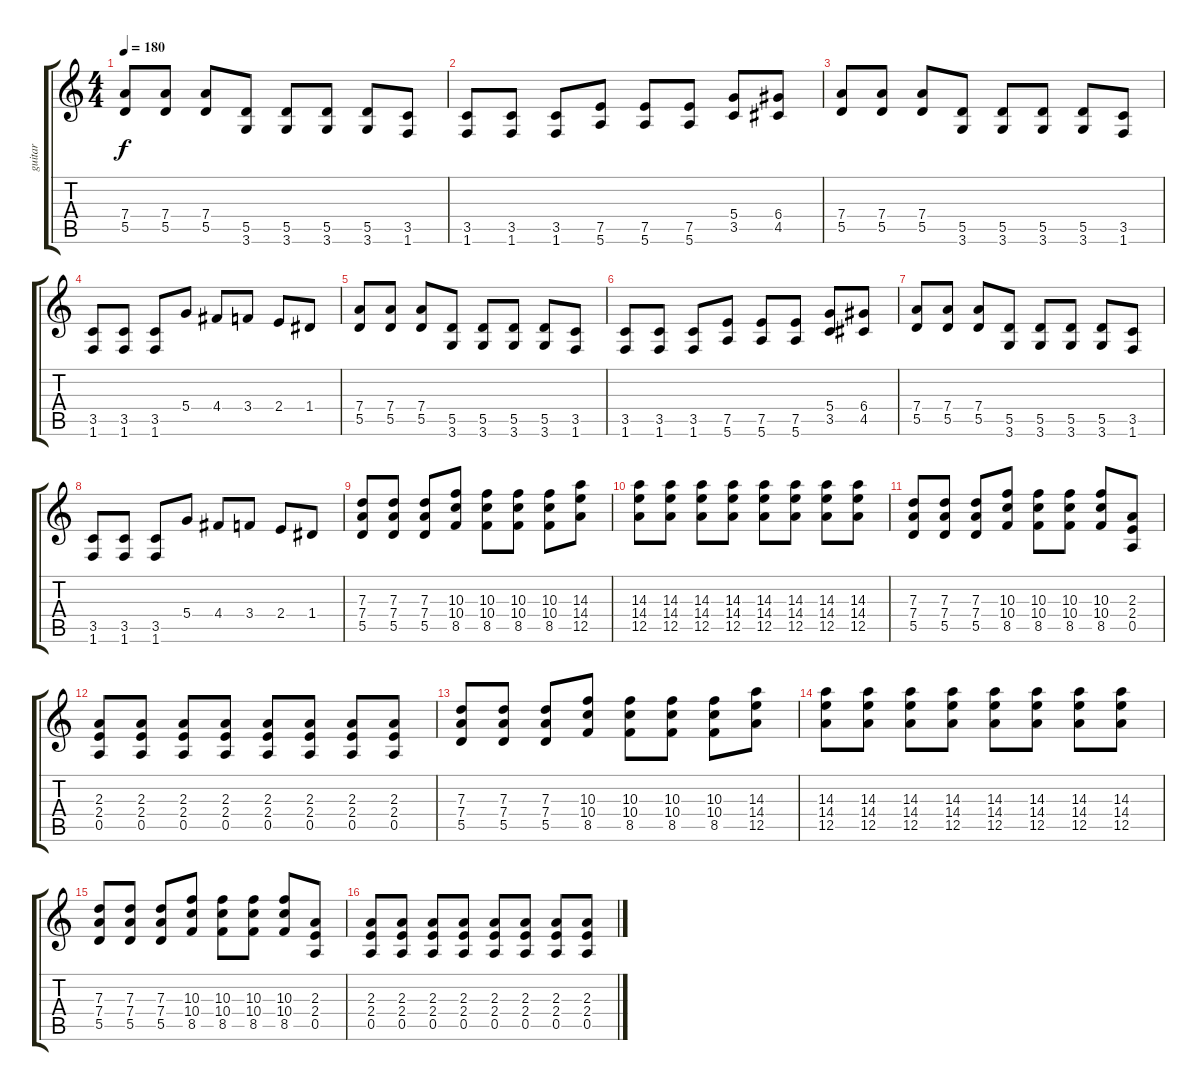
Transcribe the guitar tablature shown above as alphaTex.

\track ("guitar" "guitar") {instrument distortionguitar}
\staff {score tabs}
\tuning (E4 B3 G3 D3 A2 E2) {hide}
\ts (4 4)
\tempo 180
\clef g2
\ks c
(7.4 5.5).8{dy f} (7.4 5.5).8 (7.4 5.5).8 (5.5 3.6).8 (5.5 3.6).8 (5.5 3.6).8 (5.5 3.6).8 (3.5 1.6).8 |
(3.5 1.6).8 (3.5 1.6).8 (3.5 1.6).8 (7.5 5.6).8 (7.5 5.6).8 (7.5 5.6).8 (5.4 3.5).8 (6.4 4.5).8 |
(7.4 5.5).8 (7.4 5.5).8 (7.4 5.5).8 (5.5 3.6).8 (5.5 3.6).8 (5.5 3.6).8 (5.5 3.6).8 (3.5 1.6).8 |
(3.5 1.6).8 (3.5 1.6).8 (3.5 1.6).8 5.4.8 4.4.8 3.4.8 2.4.8 1.4.8 |
(7.4 5.5).8 (7.4 5.5).8 (7.4 5.5).8 (5.5 3.6).8 (5.5 3.6).8 (5.5 3.6).8 (5.5 3.6).8 (3.5 1.6).8 |
(3.5 1.6).8 (3.5 1.6).8 (3.5 1.6).8 (7.5 5.6).8 (7.5 5.6).8 (7.5 5.6).8 (5.4 3.5).8 (6.4 4.5).8 |
(7.4 5.5).8 (7.4 5.5).8 (7.4 5.5).8 (5.5 3.6).8 (5.5 3.6).8 (5.5 3.6).8 (5.5 3.6).8 (3.5 1.6).8 |
(3.5 1.6).8 (3.5 1.6).8 (3.5 1.6).8 5.4.8 4.4.8 3.4.8 2.4.8 1.4.8 |
(7.3 7.4 5.5).8 (7.3 7.4 5.5).8 (7.3 7.4 5.5).8 (10.3 10.4 8.5).8 (10.3 10.4 8.5).8 (10.3 10.4 8.5).8 (10.3 10.4 8.5).8 (14.3 14.4 12.5).8 |
(14.3 14.4 12.5).8 (14.3 14.4 12.5).8 (14.3 14.4 12.5).8 (14.3 14.4 12.5).8 (14.3 14.4 12.5).8 (14.3 14.4 12.5).8 (14.3 14.4 12.5).8 (14.3 14.4 12.5).8 |
(7.3 7.4 5.5).8 (7.3 7.4 5.5).8 (7.3 7.4 5.5).8 (10.3 10.4 8.5).8 (10.3 10.4 8.5).8 (10.3 10.4 8.5).8 (10.3 10.4 8.5).8 (2.3 2.4 0.5).8 |
(2.3 2.4 0.5).8 (2.3 2.4 0.5).8 (2.3 2.4 0.5).8 (2.3 2.4 0.5).8 (2.3 2.4 0.5).8 (2.3 2.4 0.5).8 (2.3 2.4 0.5).8 (2.3 2.4 0.5).8 |
(7.3 7.4 5.5).8 (7.3 7.4 5.5).8 (7.3 7.4 5.5).8 (10.3 10.4 8.5).8 (10.3 10.4 8.5).8 (10.3 10.4 8.5).8 (10.3 10.4 8.5).8 (14.3 14.4 12.5).8 |
(14.3 14.4 12.5).8 (14.3 14.4 12.5).8 (14.3 14.4 12.5).8 (14.3 14.4 12.5).8 (14.3 14.4 12.5).8 (14.3 14.4 12.5).8 (14.3 14.4 12.5).8 (14.3 14.4 12.5).8 |
(7.3 7.4 5.5).8 (7.3 7.4 5.5).8 (7.3 7.4 5.5).8 (10.3 10.4 8.5).8 (10.3 10.4 8.5).8 (10.3 10.4 8.5).8 (10.3 10.4 8.5).8 (2.3 2.4 0.5).8 |
(2.3 2.4 0.5).8 (2.3 2.4 0.5).8 (2.3 2.4 0.5).8 (2.3 2.4 0.5).8 (2.3 2.4 0.5).8 (2.3 2.4 0.5).8 (2.3 2.4 0.5).8 (2.3 2.4 0.5).8
